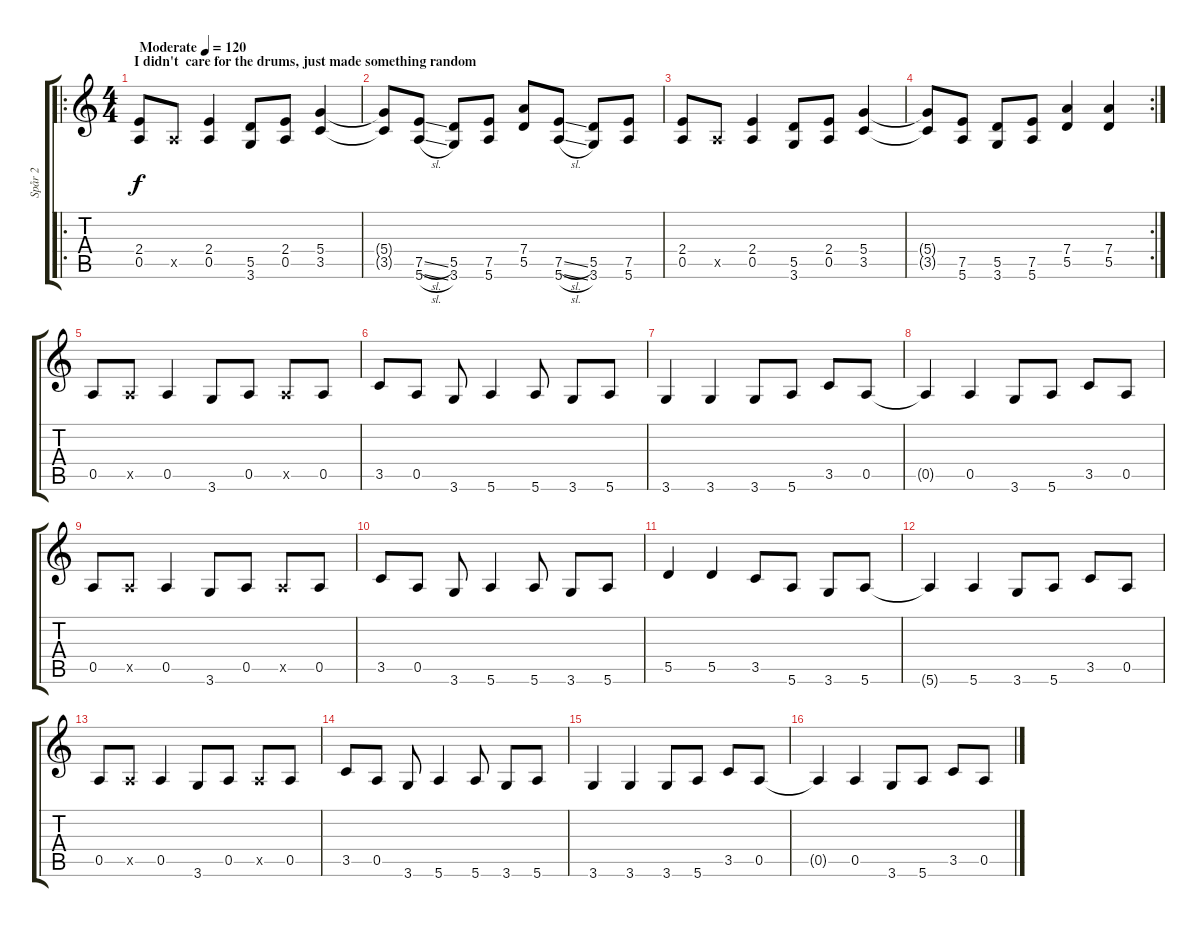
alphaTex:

\track ("Spår 2" "Spår 2") {instrument distortionguitar}
\staff {score tabs}
\tuning (E4 B3 G3 D3 A2 E2) {hide}
\ro
\ts (4 4)
\section ("" "I didn't  care for the drums, just made something random")
\tempo (120 "Moderate")
\clef g2
\ks c
(2.4 0.5).8{dy f instrument distortionguitar} 0.5{x}.8 (2.4 0.5).4 (5.5 3.6).8 (2.4 0.5).8 (5.4 3.5).4 |
(5.4{t} 3.5{t}).8 (7.5{sl} 5.6{sl}).8 (5.5 3.6).8 (7.5 5.6).8 (7.4 5.5).8 (7.5{sl} 5.6{sl}).8 (5.5 3.6).8 (7.5 5.6).8 |
(2.4 0.5).8 0.5{x}.8 (2.4 0.5).4 (5.5 3.6).8 (2.4 0.5).8 (5.4 3.5).4 |
\rc 2
(5.4{t} 3.5{t}).8 (7.5 5.6).8 (5.5 3.6).8 (7.5 5.6).8 (7.4 5.5).4 (7.4 5.5).4 |
0.5.8 0.5{x}.8 0.5.4 3.6.8 0.5.8 0.5{x}.8 0.5.8 |
3.5.8 0.5.8 3.6.8 5.6.4 5.6.8 3.6.8 5.6.8 |
3.6.4 3.6.4 3.6.8 5.6.8 3.5.8 0.5.8 |
0.5{t}.4 0.5.4 3.6.8 5.6.8 3.5.8 0.5.8 |
0.5.8 0.5{x}.8 0.5.4 3.6.8 0.5.8 0.5{x}.8 0.5.8 |
3.5.8 0.5.8 3.6.8 5.6.4 5.6.8 3.6.8 5.6.8 |
5.5.4 5.5.4 3.5.8 5.6.8 3.6.8 5.6.8 |
5.6{t}.4 5.6.4 3.6.8 5.6.8 3.5.8 0.5.8 |
0.5.8 0.5{x}.8 0.5.4 3.6.8 0.5.8 0.5{x}.8 0.5.8 |
3.5.8 0.5.8 3.6.8 5.6.4 5.6.8 3.6.8 5.6.8 |
3.6.4 3.6.4 3.6.8 5.6.8 3.5.8 0.5.8 |
0.5{t}.4 0.5.4 3.6.8 5.6.8 3.5.8 0.5.8
